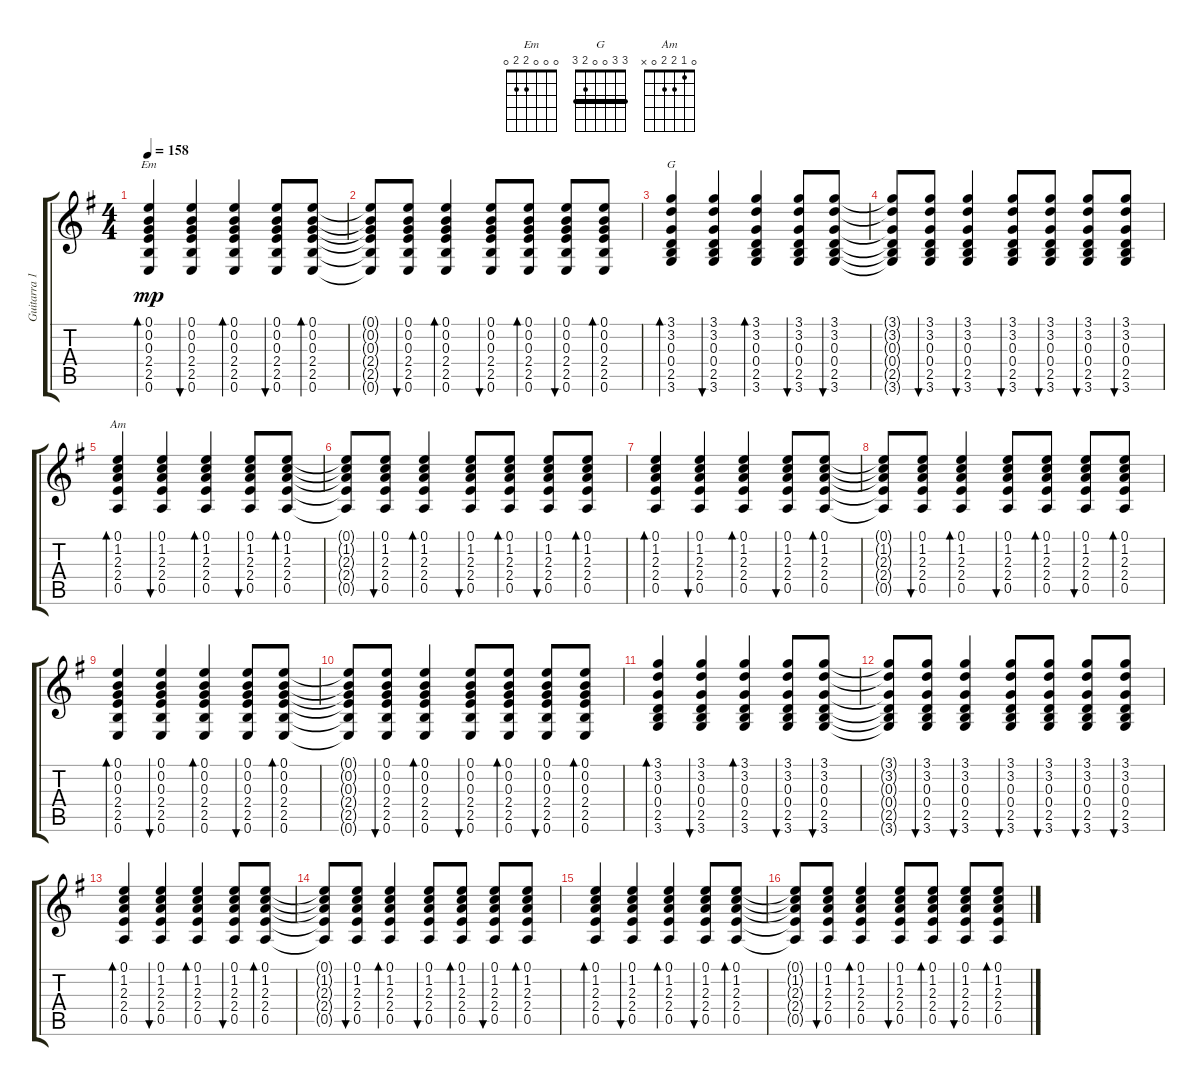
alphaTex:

\track ("Guitarra 1" "Guitarra 1") {instrument acousticguitarsteel}
\staff {score tabs}
\tuning (E4 B3 G3 D3 A2 E2) {hide}
\chord ("Em" 0 0 0 2 2 0)
\chord ("G" 3 3 0 0 2 3) {barre 3}
\chord ("Am" 0 1 2 2 0 x)
\ts (4 4)
\tempo 158
\clef g2
\ks g
(0.1 0.2 0.3 2.4 2.5 0.6).4{bd 30 ch "Em" dy mp} (0.1 0.2 0.3 2.4 2.5 0.6).4{bu 30} (0.1 0.2 0.3 2.4 2.5 0.6).4{bd 30} (0.1 0.2 0.3 2.4 2.5 0.6).8{bu 30} (0.1 0.2 0.3 2.4 2.5 0.6).8{bd 30} |
(0.1{t} 0.2{t} 0.3{t} 2.4{t} 2.5{t} 0.6{t}).8 (0.1 0.2 0.3 2.4 2.5 0.6).8{bu 30} (0.1 0.2 0.3 2.4 2.5 0.6).4{bd 30} (0.1 0.2 0.3 2.4 2.5 0.6).8{bu 30} (0.1 0.2 0.3 2.4 2.5 0.6).8{bd 30} (0.1 0.2 0.3 2.4 2.5 0.6).8{bu 30} (0.1 0.2 0.3 2.4 2.5 0.6).8{bd 30} |
(3.1 3.2 0.3 0.4 2.5 3.6).4{bd 30 ch "G"} (3.1 3.2 0.3 0.4 2.5 3.6).4{bu 30} (3.1 3.2 0.3 0.4 2.5 3.6).4{bd 30} (3.1 3.2 0.3 0.4 2.5 3.6).8{bu 30} (3.1 3.2 0.3 0.4 2.5 3.6).8{bu 30} |
(3.1{t} 3.2{t} 0.3{t} 0.4{t} 2.5{t} 3.6{t}).8 (3.1 3.2 0.3 0.4 2.5 3.6).8{bu 30} (3.1 3.2 0.3 0.4 2.5 3.6).4{bu 30} (3.1 3.2 0.3 0.4 2.5 3.6).8{bu 30} (3.1 3.2 0.3 0.4 2.5 3.6).8{bu 30} (3.1 3.2 0.3 0.4 2.5 3.6).8{bu 30} (3.1 3.2 0.3 0.4 2.5 3.6).8{bu 30} |
(0.1 1.2 2.3 2.4 0.5).4{bd 30 ch "Am"} (0.1 1.2 2.3 2.4 0.5).4{bu 30} (0.1 1.2 2.3 2.4 0.5).4{bd 30} (0.1 1.2 2.3 2.4 0.5).8{bu 30} (0.1 1.2 2.3 2.4 0.5).8{bd 30} |
(0.1{t} 1.2{t} 2.3{t} 2.4{t} 0.5{t}).8 (0.1 1.2 2.3 2.4 0.5).8{bu 30} (0.1 1.2 2.3 2.4 0.5).4{bd 30} (0.1 1.2 2.3 2.4 0.5).8{bu 30} (0.1 1.2 2.3 2.4 0.5).8{bd 30} (0.1 1.2 2.3 2.4 0.5).8{bu 30} (0.1 1.2 2.3 2.4 0.5).8{bd 30} |
(0.1 1.2 2.3 2.4 0.5).4{bd 30} (0.1 1.2 2.3 2.4 0.5).4{bu 30} (0.1 1.2 2.3 2.4 0.5).4{bd 30} (0.1 1.2 2.3 2.4 0.5).8{bu 30} (0.1 1.2 2.3 2.4 0.5).8{bd 30} |
(0.1{t} 1.2{t} 2.3{t} 2.4{t} 0.5{t}).8 (0.1 1.2 2.3 2.4 0.5).8{bu 30} (0.1 1.2 2.3 2.4 0.5).4{bd 30} (0.1 1.2 2.3 2.4 0.5).8{bu 30} (0.1 1.2 2.3 2.4 0.5).8{bd 30} (0.1 1.2 2.3 2.4 0.5).8{bu 30} (0.1 1.2 2.3 2.4 0.5).8{bd 30} |
(0.1 0.2 0.3 2.4 2.5 0.6).4{bd 30} (0.1 0.2 0.3 2.4 2.5 0.6).4{bu 30} (0.1 0.2 0.3 2.4 2.5 0.6).4{bd 30} (0.1 0.2 0.3 2.4 2.5 0.6).8{bu 30} (0.1 0.2 0.3 2.4 2.5 0.6).8{bd 30} |
(0.1{t} 0.2{t} 0.3{t} 2.4{t} 2.5{t} 0.6{t}).8 (0.1 0.2 0.3 2.4 2.5 0.6).8{bu 30} (0.1 0.2 0.3 2.4 2.5 0.6).4{bd 30} (0.1 0.2 0.3 2.4 2.5 0.6).8{bu 30} (0.1 0.2 0.3 2.4 2.5 0.6).8{bd 30} (0.1 0.2 0.3 2.4 2.5 0.6).8{bu 30} (0.1 0.2 0.3 2.4 2.5 0.6).8{bd 30} |
(3.1 3.2 0.3 0.4 2.5 3.6).4{bd 30} (3.1 3.2 0.3 0.4 2.5 3.6).4{bu 30} (3.1 3.2 0.3 0.4 2.5 3.6).4{bd 30} (3.1 3.2 0.3 0.4 2.5 3.6).8{bu 30} (3.1 3.2 0.3 0.4 2.5 3.6).8{bu 30} |
(3.1{t} 3.2{t} 0.3{t} 0.4{t} 2.5{t} 3.6{t}).8 (3.1 3.2 0.3 0.4 2.5 3.6).8{bu 30} (3.1 3.2 0.3 0.4 2.5 3.6).4{bu 30} (3.1 3.2 0.3 0.4 2.5 3.6).8{bu 30} (3.1 3.2 0.3 0.4 2.5 3.6).8{bu 30} (3.1 3.2 0.3 0.4 2.5 3.6).8{bu 30} (3.1 3.2 0.3 0.4 2.5 3.6).8{bu 30} |
(0.1 1.2 2.3 2.4 0.5).4{bd 30} (0.1 1.2 2.3 2.4 0.5).4{bu 30} (0.1 1.2 2.3 2.4 0.5).4{bd 30} (0.1 1.2 2.3 2.4 0.5).8{bu 30} (0.1 1.2 2.3 2.4 0.5).8{bd 30} |
(0.1{t} 1.2{t} 2.3{t} 2.4{t} 0.5{t}).8 (0.1 1.2 2.3 2.4 0.5).8{bu 30} (0.1 1.2 2.3 2.4 0.5).4{bd 30} (0.1 1.2 2.3 2.4 0.5).8{bu 30} (0.1 1.2 2.3 2.4 0.5).8{bd 30} (0.1 1.2 2.3 2.4 0.5).8{bu 30} (0.1 1.2 2.3 2.4 0.5).8{bd 30} |
(0.1 1.2 2.3 2.4 0.5).4{bd 30} (0.1 1.2 2.3 2.4 0.5).4{bu 30} (0.1 1.2 2.3 2.4 0.5).4{bd 30} (0.1 1.2 2.3 2.4 0.5).8{bu 30} (0.1 1.2 2.3 2.4 0.5).8{bd 30} |
(0.1{t} 1.2{t} 2.3{t} 2.4{t} 0.5{t}).8 (0.1 1.2 2.3 2.4 0.5).8{bu 30} (0.1 1.2 2.3 2.4 0.5).4{bd 30} (0.1 1.2 2.3 2.4 0.5).8{bu 30} (0.1 1.2 2.3 2.4 0.5).8{bd 30} (0.1 1.2 2.3 2.4 0.5).8{bu 30} (0.1 1.2 2.3 2.4 0.5).8{bd 30}
